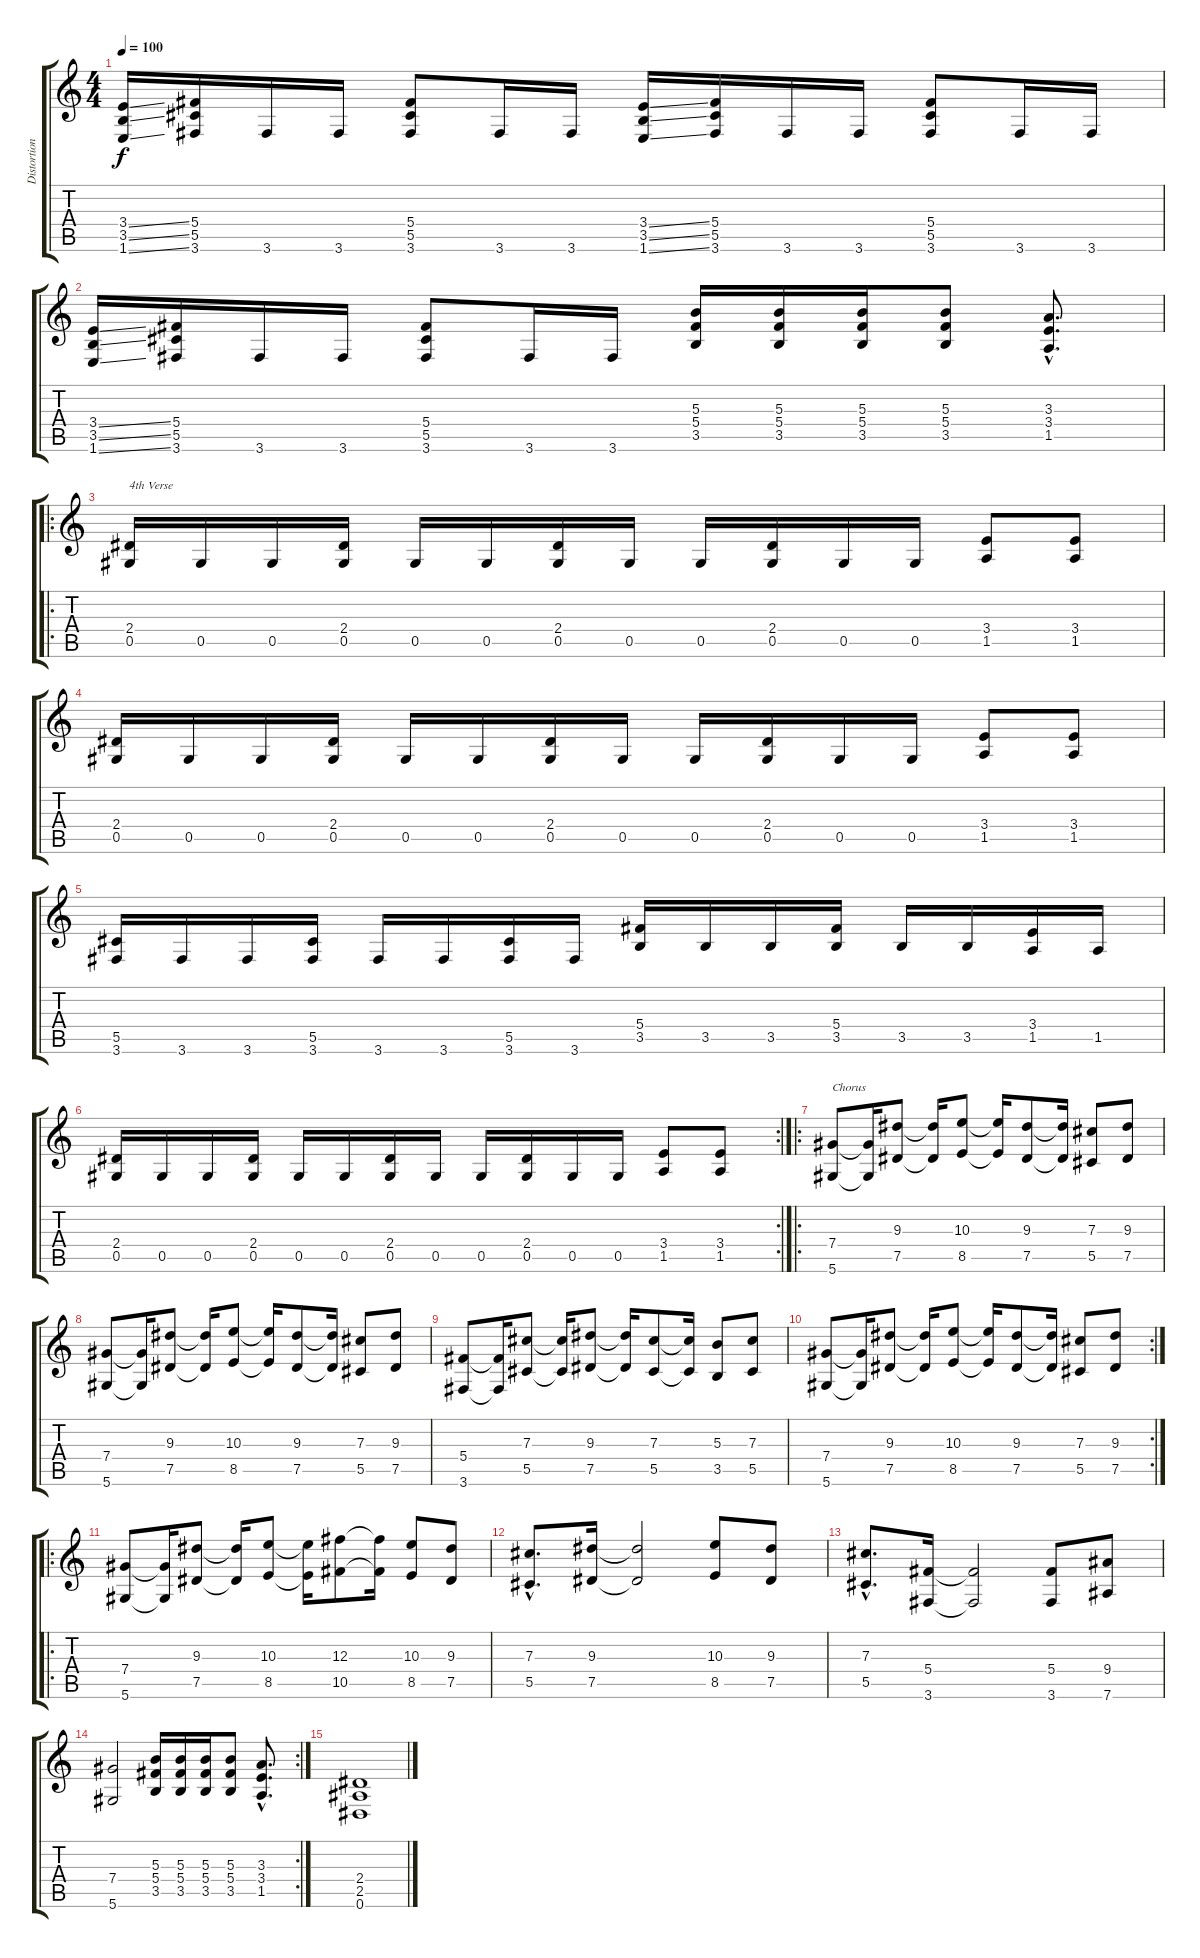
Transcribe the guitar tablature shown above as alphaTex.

\track ("Distortion Guitar I" "Distortion") {instrument distortionguitar}
\staff {score tabs}
\tuning (Eb4 Bb3 Gb3 Db3 Ab2 Eb2) {hide}
\ts (4 4)
\tempo 100
\clef g2
\ks c
(3.4{ss} 3.5{ss} 1.6{ss}).16{dy f} (5.4 5.5 3.6).16 3.6.16 3.6.16 (5.4 5.5 3.6).8 3.6.16 3.6.16 (3.4{ss} 3.5{ss} 1.6{ss}).16 (5.4 5.5 3.6).16 3.6.16 3.6.16 (5.4 5.5 3.6).8 3.6.16 3.6.16 |
(3.4{ss} 3.5{ss} 1.6{ss}).16 (5.4 5.5 3.6).16 3.6.16 3.6.16 (5.4 5.5 3.6).8 3.6.16 3.6.16 (5.3 5.4 3.5).16 (5.3 5.4 3.5).16 (5.3 5.4 3.5).16 (5.3 5.4 3.5).8 (3.3{hac} 3.4{hac} 1.5{hac}).8{d} |
\ro
(2.4 0.5).16{txt "4th Verse"} 0.5.16 0.5.16 (2.4 0.5).16 0.5.16 0.5.16 (2.4 0.5).16 0.5.16 0.5.16 (2.4 0.5).16 0.5.16 0.5.16 (3.4 1.5).8 (3.4 1.5).8 |
(2.4 0.5).16 0.5.16 0.5.16 (2.4 0.5).16 0.5.16 0.5.16 (2.4 0.5).16 0.5.16 0.5.16 (2.4 0.5).16 0.5.16 0.5.16 (3.4 1.5).8 (3.4 1.5).8 |
(5.5 3.6).16 3.6.16 3.6.16 (5.5 3.6).16 3.6.16 3.6.16 (5.5 3.6).16 3.6.16 (5.4 3.5).16 3.5.16 3.5.16 (5.4 3.5).16 3.5.16 3.5.16 (3.4 1.5).16 1.5.16 |
\rc 2
(2.4 0.5).16 0.5.16 0.5.16 (2.4 0.5).16 0.5.16 0.5.16 (2.4 0.5).16 0.5.16 0.5.16 (2.4 0.5).16 0.5.16 0.5.16 (3.4 1.5).8 (3.4 1.5).8 |
\ro
(7.4 5.6).8{txt "Chorus"} (7.4{t} 5.6{t}).16 (9.3 7.5).8 (9.3{t} 7.5{t}).16 (10.3 8.5).8 (10.3{t} 8.5{t}).16 (9.3 7.5).8 (9.3{t} 7.5{t}).16 (7.3 5.5).8 (9.3 7.5).8 |
(7.4 5.6).8 (7.4{t} 5.6{t}).16 (9.3 7.5).8 (9.3{t} 7.5{t}).16 (10.3 8.5).8 (10.3{t} 8.5{t}).16 (9.3 7.5).8 (9.3{t} 7.5{t}).16 (7.3 5.5).8 (9.3 7.5).8 |
(5.4 3.6).8 (5.4{t} 3.6{t}).16 (7.3 5.5).8 (7.3{t} 5.5{t}).16 (9.3 7.5).8 (9.3{t} 7.5{t}).16 (7.3 5.5).8 (7.3{t} 5.5{t}).16 (5.3 3.5).8 (7.3 5.5).8 |
\rc 2
(7.4 5.6).8 (7.4{t} 5.6{t}).16 (9.3 7.5).8 (9.3{t} 7.5{t}).16 (10.3 8.5).8 (10.3{t} 8.5{t}).16 (9.3 7.5).8 (9.3{t} 7.5{t}).16 (7.3 5.5).8 (9.3 7.5).8 |
\ro
(7.4 5.6).8 (7.4{t} 5.6{t}).16 (9.3 7.5).8 (9.3{t} 7.5{t}).16 (10.3 8.5).8 (10.3{t} 8.5{t}).16 (12.3 10.5).8 (12.3{t} 10.5{t}).16 (10.3 8.5).8 (9.3 7.5).8 |
(7.3{hac} 5.5{hac}).8{d} (9.3 7.5).16 (9.3{t} 7.5{t}).2 (10.3 8.5).8 (9.3 7.5).8 |
(7.3{hac} 5.5{hac}).8{d} (5.4 3.6).16 (5.4{t} 3.6{t}).2 (5.4 3.6).8 (9.4 7.6).8 |
\rc 2
(7.4 5.6).2 (5.3 5.4 3.5).16 (5.3 5.4 3.5).16 (5.3 5.4 3.5).16 (5.3 5.4 3.5).8 (3.3{hac} 3.4{hac} 1.5{hac}).8{d} |
(2.4 2.5 0.6).1
